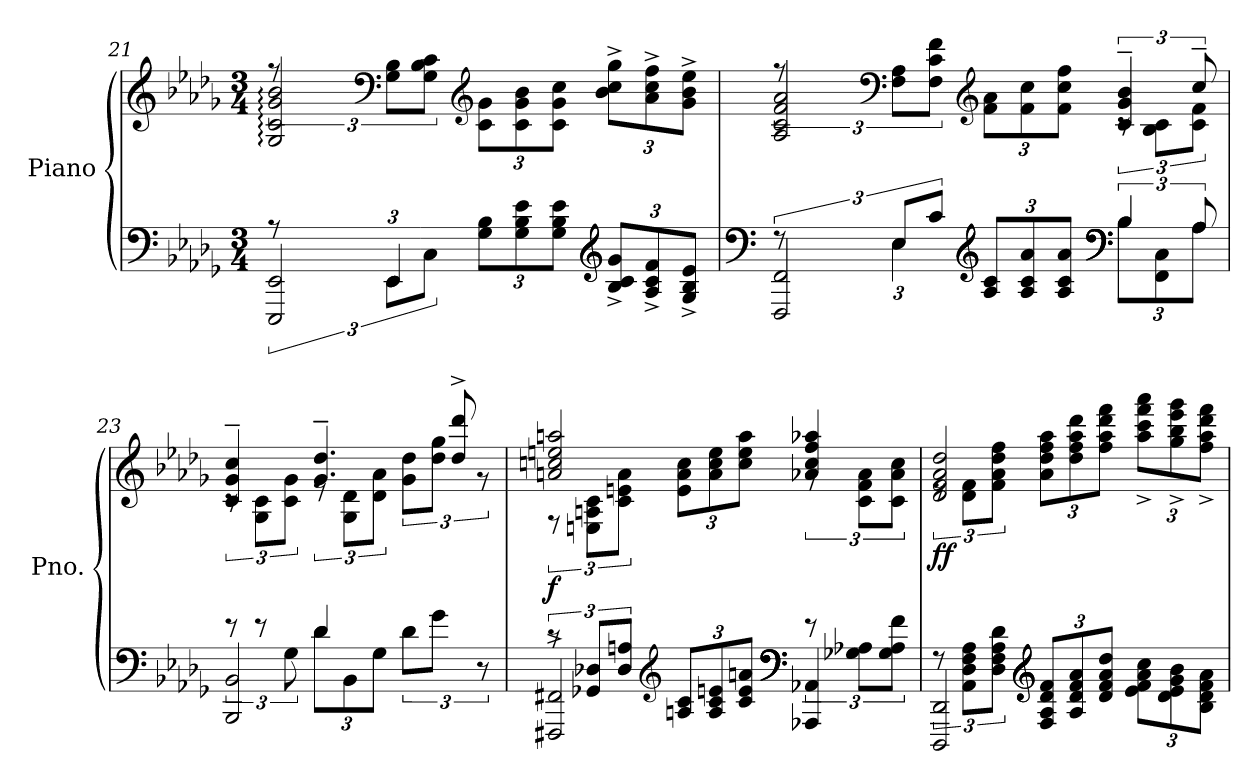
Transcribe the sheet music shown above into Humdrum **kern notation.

**kern	**kern	**dynam
*part1	*part1	*part1
*staff2	*staff1	*staff1/2
*I"Piano	*	*
*I'Pno.	*	*
*clefF4	*clefG2	*
*k[b-e-a-d-g-]	*k[b-e-a-d-g-]	*
*M3/4	*M3/4	*
=21	=21	=21
*^	*^	*
*	*^	*	*	*
12rA	12ryy	2EEE-/ 2EE-/	12rff	2G-/: 2c/: 2g-/: 2b-/:	.
*	*	*	*clefF4	*	*
12EE-\L	6EE-/	.	12G-\ 12B-\L	.	.
12C\J	.	.	12G-\ 12B-\ 12c\J	.	.
*	*	*	*clefG2	*	*
*Xbrackettup	*	*	*Xbrackettup	*	*
12G-\ 12B-\L	2ryy	.	12c\ 12g-\L	.	.
12G-\ 12B-\ 12e-\	.	.	12c\ 12g-\ 12b-\	.	.
12G-\ 12B-\ 12e-\J	.	.	12c\ 12g-\ 12cc\J	.	.
*clefG2	*	*	*	*	*
12B-/^ 12c/^ 12g-/^L	.	4ryy	12b-\^ 12cc\^ 12gg-\^L	4ryy	.
12A-/^ 12c/^ 12f/^	.	.	12a-\^ 12cc\^ 12ff\^	.	.
12G-/^ 12B-/^ 12e-/^J	.	.	12g-\^ 12b-\^ 12ee-\^J	.	.
*	*	*	*v	*v	*
=22	=22	=22	=22	=22
*clefF4	*	*	*	*
*brackettup	*	*	*brackettup	*
*	*	*	*^	*
*	*	*	*	*^	*
12rF	12ryy	2FFF/ 2FF/	12rff	2ryy	2A-/ 2c/ 2f/ 2a-/	.
*	*	*	*clefF4	*	*	*
12E-/L	6E-\	.	12F\ 12A-\L	.	.	.
12c/J	.	.	12F\ 12c\ 12f\J	.	.	.
*clefG2	*	*	*clefG2	*	*	*
*Xbrackettup	*	*	*Xbrackettup	*	*	*
12A-/ 12c/L	4ryy	.	12f\ 12a-\L	.	.	.
12A-/ 12c/ 12a-/	.	.	12f\ 12cc\	.	.	.
12A-/ 12c/ 12a-/J	.	.	12f\ 12cc\ 12ff\J	.	.	.
*clefF4	*	*	*	*	*	*
*	*brackettup	*	*brackettup	*	*	*
12B-\L	6B-/	4ryy	6c/~ 6g-/~ 6b-/~	12rc	4ryy	.
12FF\ 12C\	.	.	.	12B-\ 12c\L	.	.
12A-\J	12A-/	.	12cc~/	12c\ 12f\J	.	.
*	*	*	*	*v	*v	*
!!LO:LB:g=z
=23	=23	=23	=23	=23	=23
12r	4ryy	2BBB-/ 2BB-/	4c/~ 4g-/~ 4cc/~	12rc	.
12r	.	.	.	12G-\ 12c\L	.
12G-\	.	.	.	12c\ 12g-\J	.
*Xbrackettup	*	*	*	*	*
12d-\L	4d-/	.	4.g-/~ 4.dd-/~	12re	.
12BB-\	.	.	.	12G-\ 12d-\L	.
12G-\J	.	.	.	12d-\ 12a-\J	.
*brackettup	*	*	*	*	*
12d-\L	4ryy	4ryy	.	12g-\ 12dd-\L	.
12g-\J	.	.	.	12dd-\ 12gg-\J	.
.	.	.	8dd-/^ 8ddd-/^	.	.
12r	.	.	.	12rg	.
=24	=24	=24	=24	=24	=24
*	*	*	*	*^	*
!	!	!	!	!	!	!LO:DY:b
12rc	2ryy	2FFF#X/^ 2FF#X/^	12rF	2ryy	2an/ 2ccn/ 2een/ 2aan/	f
12GG-X/ 12D-X/L	.	.	12En\ 12An\ 12c\L	.	.	.
12D-/ 12An/J	.	.	12c\ 12en\ 12a\J	.	.	.
*clefG2	*	*	*	*	*	*
*Xbrackettup	*	*	*Xbrackettup	*	*	*
12An/ 12c/L	.	.	12e\ 12a\ 12cc\L	.	.	.
12A/ 12c/ 12en/	.	.	12a\ 12cc\ 12ee\	.	.	.
12c/ 12e/ 12an/J	.	.	12cc\ 12ee\ 12aa\J	.	.	.
*clefF4	*	*	*	*	*	*
*	*brackettup	*	*	*brackettup	*	*
4AAA-X/ 4AA-X/	12re	4ryy	4a-X/ 4cc/ 4ff/ 4aa-X/	12rg	4ryy	.
.	12G-X\ 12A-X\L	.	.	12c\ 12f\ 12a-\L	.	.
.	12G-\ 12A-\ 12f\J	.	.	12c\ 12a-\ 12cc\J	.	.
=25	=25	=25	=25	=25	=25	=25
!	!	!	!	!	!	!LO:DY:b
4rFFFyy	12r	2DDD-/ 2DD-/	2.ryy	12re	2d-/ 2f/ 2a-/ 2dd-/	ff
.	12AA-\ 12D-\ 12F\ 12A-\L	.	.	12d-\ 12f\L	.	.
.	12D-\ 12F\ 12A-\ 12d-\J	.	.	12f\ 12a-\ 12dd-\ 12ff\J	.	.
*clefG2	*	*	*	*	*	*
*	*Xbrackettup	*	*	*Xbrackettup	*	*
4rDyy	12F/ 12A-/ 12d-/ 12f/L	.	.	12a-\ 12dd-\ 12ff\ 12aa-\L	.	.
.	12A-/ 12d-/ 12f/ 12a-/	.	.	12dd-\ 12ff\ 12aa-\ 12ddd-\	.	.
.	12d-/ 12f/ 12a-/ 12dd-/J	.	.	12ff\ 12aa-\ 12ddd-\ 12fff\J	.	.
4rDyy	12e-\ 12f\ 12a-\ 12cc\L	4ryy	.	12aa-\^ 12ccc\^ 12fff\^ 12aaa-\^L	4ryy	.
.	12d-\ 12e-\ 12g-\ 12b-\	.	.	12gg-\^ 12bb-\^ 12eee-\^ 12ggg-\^	.	.
.	12B-\ 12d-\ 12f\ 12a-\J	.	.	12ff\^ 12aa-\^ 12ddd-\^ 12fff\^J	.	.
*v	*v	*v	*	*	*	*
*	*v	*v	*v	*
=	=	=
*-	*-	*-
